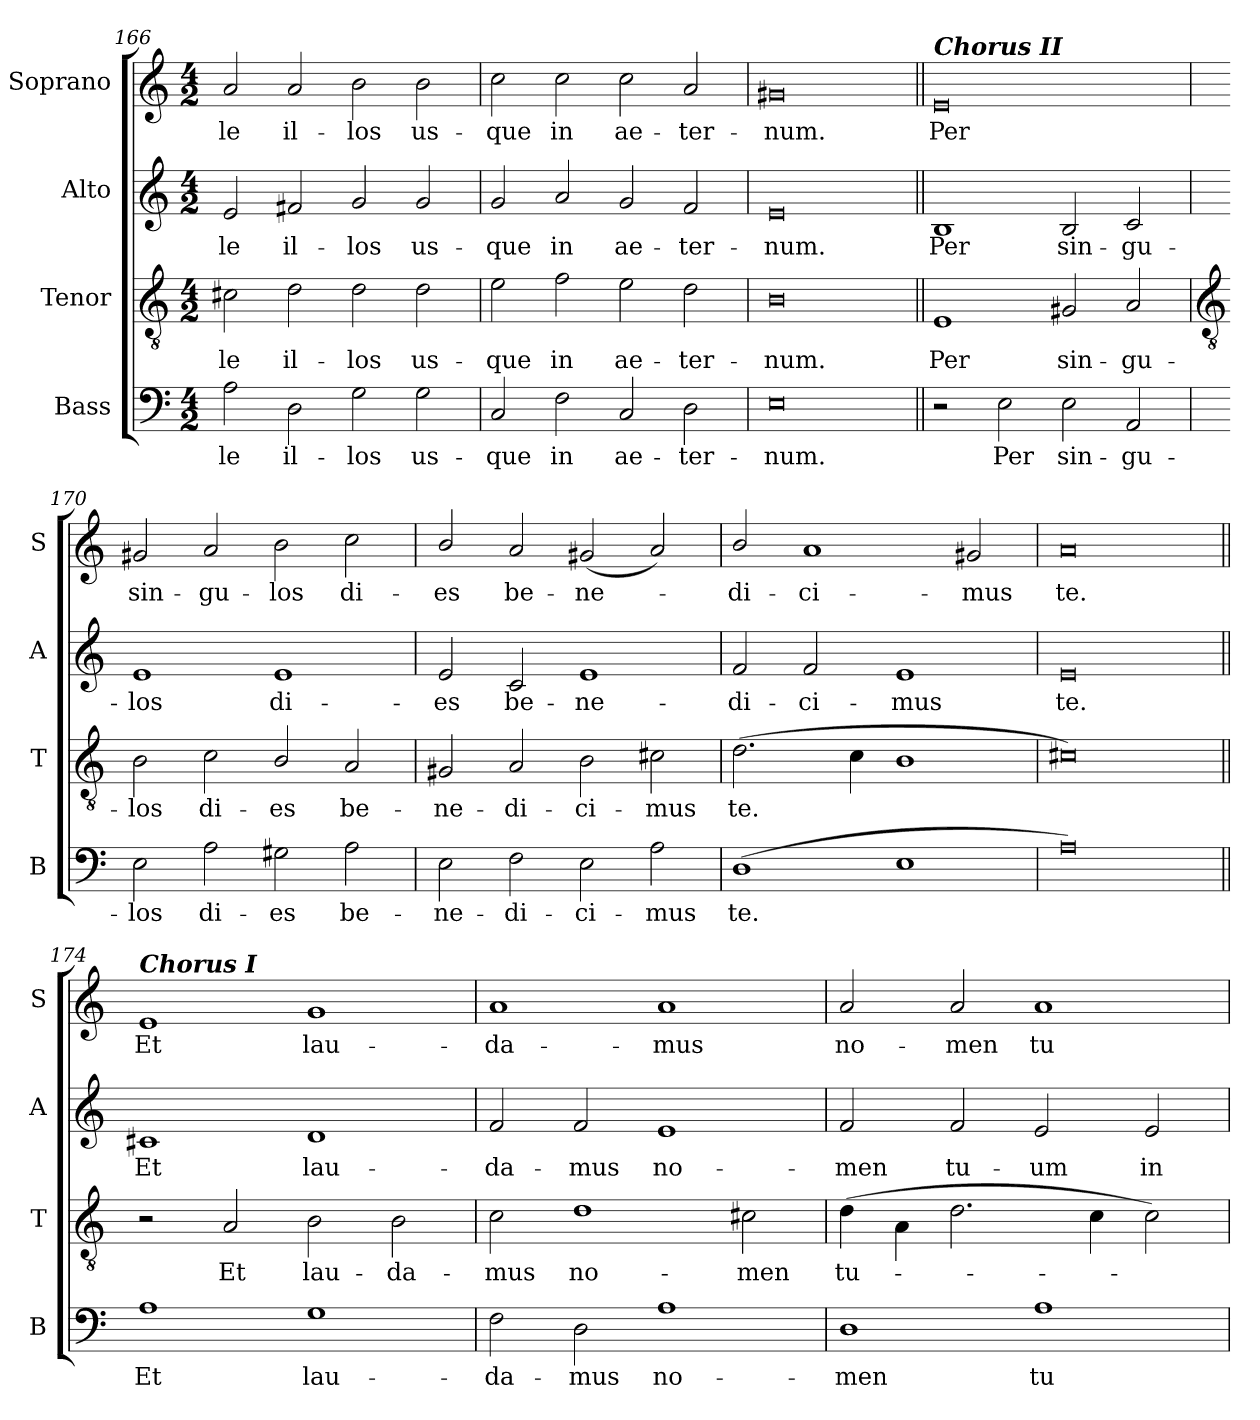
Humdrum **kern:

**kern	**text	**kern	**text	**kern	**text	**kern	**text
*part4	*part4	*part3	*part3	*part2	*part2	*part1	*part1
*staff4	*staff4	*staff3	*staff3	*staff2	*staff2	*staff1	*staff1
*I"Bass	*	*I"Tenor	*	*I"Alto	*	*I"Soprano	*
*I'B	*	*I'T	*	*I'A	*	*I'S	*
*clefF4	*	*clefGv2	*	*clefG2	*	*clefG2	*
*k[]	*	*k[]	*	*k[]	*	*k[]	*
*C:	*	*C:	*	*C:	*	*C:	*
*M4/2	*	*M4/2	*	*M4/2	*	*M4/2	*
=166	=166	=166	=166	=166	=166	=166	=166
!	!LO:LY:b	!	!LO:LY:b	!	!LO:LY:b	!	!LO:LY:b
2A	-le	2c#X	-le	2e	-le	2a	-le
!	!LO:LY:b	!	!LO:LY:b	!	!LO:LY:b	!	!LO:LY:b
2D	il-	2d	il-	2f#X	il-	2a	il-
!	!LO:LY:b	!	!LO:LY:b	!	!LO:LY:b	!	!LO:LY:b
2G	-los	2d	-los	2g	-los	2b	-los
!	!LO:LY:b	!	!LO:LY:b	!	!LO:LY:b	!	!LO:LY:b
2G	us-	2d	us-	2g	us-	2b	us-
=167	=167	=167	=167	=167	=167	=167	=167
!	!LO:LY:b	!	!LO:LY:b	!	!LO:LY:b	!	!LO:LY:b
2C	-que	2e	-que	2g	-que	2cc	-que
!	!LO:LY:b	!	!LO:LY:b	!	!LO:LY:b	!	!LO:LY:b
2F	in	2f	in	2a	in	2cc	in
!	!LO:LY:b	!	!LO:LY:b	!	!LO:LY:b	!	!LO:LY:b
2C	ae-	2e	ae-	2g	ae-	2cc	ae-
!	!LO:LY:b	!	!LO:LY:b	!	!LO:LY:b	!	!LO:LY:b
2D	-ter-	2d	-ter-	2f	-ter-	2a	-ter-
=168	=168	=168	=168	=168	=168	=168	=168
!	!LO:LY:b	!	!LO:LY:b	!	!LO:LY:b	!	!LO:LY:b
0E	-num.	0B	-num.	0e	-num.	0g#X	-num.
=169||	=169||	=169||	=169||	=169||	=169||	=169||	=169||
!	!	!	!	!	!	!LO:TX:a:Bi:t=Chorus II	!
!	!	!	!LO:LY:b	!	!LO:LY:b	!	!LO:LY:b
2r	.	1E	Per	1B	Per	0e	Per
!	!LO:LY:b	!	!	!	!	!	!
2E	Per	.	.	.	.	.	.
!	!LO:LY:b	!	!LO:LY:b	!	!LO:LY:b	!	!
2E	sin-	2G#X	sin-	2B	sin-	.	.
!	!LO:LY:b	!	!LO:LY:b	!	!LO:LY:b	!	!
2AA	-gu-	2A	-gu-	2c	-gu-	.	.
!!LO:LB:g=z
=170	=170	=170	=170	=170	=170	=170	=170
*	*	*clefGv2	*	*	*	*	*
!	!LO:LY:b	!	!LO:LY:b	!	!LO:LY:b	!	!LO:LY:b
2E	-los	2B	-los	1e	-los	2g#X	sin-
!	!LO:LY:b	!	!LO:LY:b	!	!	!	!LO:LY:b
2A	di-	2c	di-	.	.	2a	-gu-
!	!LO:LY:b	!	!LO:LY:b	!	!LO:LY:b	!	!LO:LY:b
2G#X	-es	2B/	-es	1e	di-	2b	-los
!	!LO:LY:b	!	!LO:LY:b	!	!	!	!LO:LY:b
2A	be-	2A	be-	.	.	2cc	di-
=171	=171	=171	=171	=171	=171	=171	=171
!	!LO:LY:b	!	!LO:LY:b	!	!LO:LY:b	!	!LO:LY:b
2E	-ne-	2G#X	-ne-	2e	-es	2b/	-es
!	!LO:LY:b	!	!LO:LY:b	!	!LO:LY:b	!	!LO:LY:b
2F	-di-	2A	-di-	2c	be-	2a	be-
!	!LO:LY:b	!	!LO:LY:b	!	!LO:LY:b	!	!LO:LY:b
2E	-ci-	2B	-ci-	1e	-ne-	(<2g#X	-ne-
!	!LO:LY:b	!	!LO:LY:b	!	!	!	!
2A	-mus	2c#X	-mus	.	.	2a)	.
=172	=172	=172	=172	=172	=172	=172	=172
!	!LO:LY:b	!	!LO:LY:b	!	!LO:LY:b	!	!LO:LY:b
(>1D	te.	(>2.d	te.	2f	-di-	2b/	di-
!	!	!	!	!	!LO:LY:b	!	!LO:LY:b
.	.	.	.	2f	-ci-	1a	-ci-
.	.	4c	.	.	.	.	.
!	!	!	!	!	!LO:LY:b	!	!
1E	.	1B	.	1e	-mus	.	.
!	!	!	!	!	!	!	!LO:LY:b
.	.	.	.	.	.	2g#X	-mus
=173	=173	=173	=173	=173	=173	=173	=173
!	!	!	!	!	!LO:LY:b	!	!LO:LY:b
0A)	.	0c#X)	.	0e	te.	0a	te.
=174||	=174||	=174||	=174||	=174||	=174||	=174||	=174||
!	!	!	!	!	!	!LO:TX:a:Bi:t=Chorus I	!
!	!LO:LY:b	!	!	!	!LO:LY:b	!	!LO:LY:b
1A	Et	2r	.	1c#X	Et	1e	Et
!	!	!	!LO:LY:b	!	!	!	!
.	.	2A	Et	.	.	.	.
!	!LO:LY:b	!	!LO:LY:b	!	!LO:LY:b	!	!LO:LY:b
1G	lau-	2B	lau-	1d	lau-	1g	lau-
!	!	!	!LO:LY:b	!	!	!	!
.	.	2B	-da-	.	.	.	.
=175	=175	=175	=175	=175	=175	=175	=175
!	!LO:LY:b	!	!LO:LY:b	!	!LO:LY:b	!	!LO:LY:b
2F	-da-	2c	-mus	2f	-da-	1a	-da-
!	!LO:LY:b	!	!LO:LY:b	!	!LO:LY:b	!	!
2D	-mus	1d	no-	2f	-mus	.	.
!	!LO:LY:b	!	!	!	!LO:LY:b	!	!LO:LY:b
1A	no-	.	.	1e	no-	1a	-mus
!	!	!	!LO:LY:b	!	!	!	!
.	.	2c#X	-men	.	.	.	.
=176	=176	=176	=176	=176	=176	=176	=176
!	!LO:LY:b	!	!LO:LY:b	!	!LO:LY:b	!	!LO:LY:b
1D	-men	(>4d	tu-	2f	-men	2a	no-
.	.	4A\	.	.	.	.	.
!	!	!	!	!	!LO:LY:b	!	!LO:LY:b
.	.	2.d	.	2f	tu-	2a	-men
!	!LO:LY:b	!	!	!	!LO:LY:b	!	!LO:LY:b
1A	tu-	.	.	2e	-um	1a	tu-
.	.	4c	.	.	.	.	.
!	!	!	!	!	!LO:LY:b	!	!
.	.	2c)	.	2e	in	.	.
=	=	=	=	=	=	=	=
*-	*-	*-	*-	*-	*-	*-	*-
